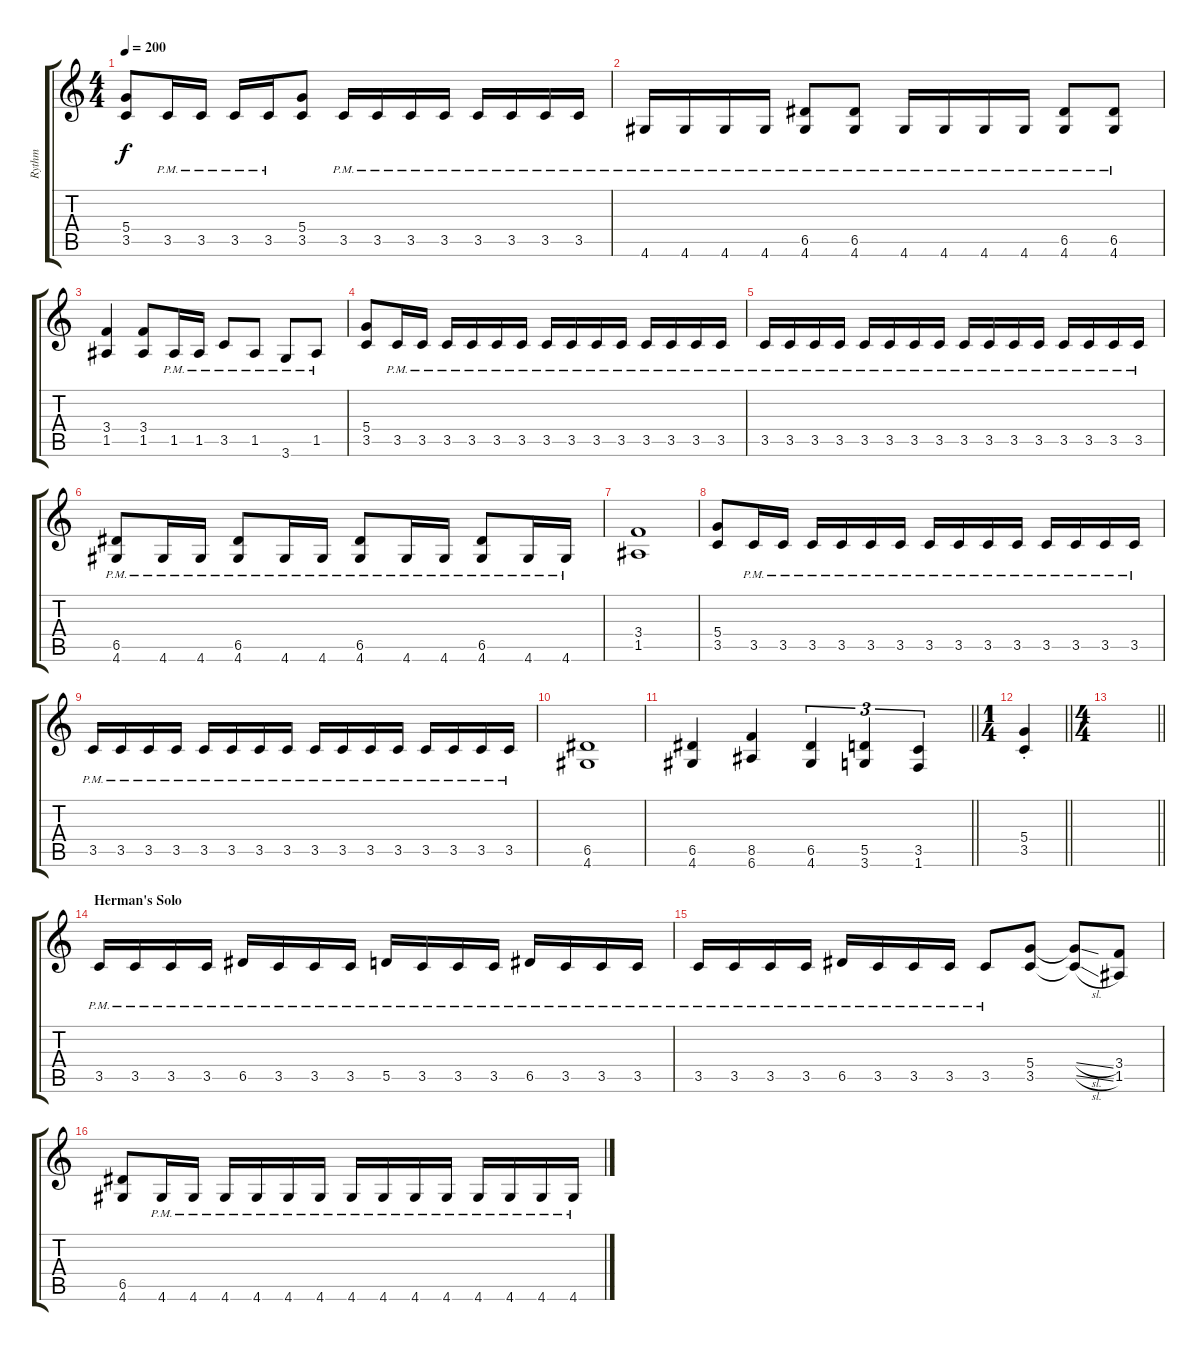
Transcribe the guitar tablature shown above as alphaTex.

\track ("Rythm" "Rythm") {instrument distortionguitar}
\staff {score tabs}
\tuning (E4 B3 G3 D3 A2 E2) {hide}
\ts (4 4)
\tempo 200
\clef g2
\ks c
(5.4 3.5).8{dy f} 3.5{pm}.16 3.5{pm}.16 3.5{pm}.16 3.5{pm}.16 (5.4 3.5).8 3.5{pm}.16 3.5{pm}.16 3.5{pm}.16 3.5{pm}.16 3.5{pm}.16 3.5{pm}.16 3.5{pm}.16 3.5{pm}.16 |
4.6{pm}.16 4.6{pm}.16 4.6{pm}.16 4.6{pm}.16 (6.5{pm} 4.6{pm}).8 (6.5{pm} 4.6{pm}).8 4.6{pm}.16 4.6{pm}.16 4.6{pm}.16 4.6{pm}.16 (6.5{pm} 4.6{pm}).8 (6.5{pm} 4.6{pm}).8 |
(3.4 1.5).4 (3.4 1.5).8 1.5{pm}.16 1.5{pm}.16 3.5{pm}.8 1.5{pm}.8 3.6{pm}.8 1.5{pm}.8 |
(5.4 3.5).8 3.5{pm}.16 3.5{pm}.16 3.5{pm}.16 3.5{pm}.16 3.5{pm}.16 3.5{pm}.16 3.5{pm}.16 3.5{pm}.16 3.5{pm}.16 3.5{pm}.16 3.5{pm}.16 3.5{pm}.16 3.5{pm}.16 3.5{pm}.16 |
3.5{pm}.16 3.5{pm}.16 3.5{pm}.16 3.5{pm}.16 3.5{pm}.16 3.5{pm}.16 3.5{pm}.16 3.5{pm}.16 3.5{pm}.16 3.5{pm}.16 3.5{pm}.16 3.5{pm}.16 3.5{pm}.16 3.5{pm}.16 3.5{pm}.16 3.5{pm}.16 |
(6.5{pm} 4.6{pm}).8 4.6{pm}.16 4.6{pm}.16 (6.5{pm} 4.6{pm}).8 4.6{pm}.16 4.6{pm}.16 (6.5{pm} 4.6{pm}).8 4.6{pm}.16 4.6{pm}.16 (6.5{pm} 4.6{pm}).8 4.6{pm}.16 4.6{pm}.16 |
(3.4 1.5).1 |
(5.4 3.5).8 3.5{pm}.16 3.5{pm}.16 3.5{pm}.16 3.5{pm}.16 3.5{pm}.16 3.5{pm}.16 3.5{pm}.16 3.5{pm}.16 3.5{pm}.16 3.5{pm}.16 3.5{pm}.16 3.5{pm}.16 3.5{pm}.16 3.5{pm}.16 |
3.5{pm}.16 3.5{pm}.16 3.5{pm}.16 3.5{pm}.16 3.5{pm}.16 3.5{pm}.16 3.5{pm}.16 3.5{pm}.16 3.5{pm}.16 3.5{pm}.16 3.5{pm}.16 3.5{pm}.16 3.5{pm}.16 3.5{pm}.16 3.5{pm}.16 3.5{pm}.16 |
(6.5 4.6).1 |
\barLineRight lightlight
(6.5 4.6).4 (8.5 6.6).4 (6.5 4.6).4{tu (3 2)} (5.5 3.6).4{tu (3 2)} (3.5 1.6).4{tu (3 2)} |
\ts (1 4)
\barLineRight lightlight
(5.4 3.5{st}).4 |
\ts (4 4)
\barLineRight lightlight
|
\section ("" "Herman's Solo")
3.5{pm}.16 3.5{pm}.16 3.5{pm}.16 3.5{pm}.16 6.5{pm}.16 3.5{pm}.16 3.5{pm}.16 3.5{pm}.16 5.5{pm}.16 3.5{pm}.16 3.5{pm}.16 3.5{pm}.16 6.5{pm}.16 3.5{pm}.16 3.5{pm}.16 3.5{pm}.16 |
3.5{pm}.16 3.5{pm}.16 3.5{pm}.16 3.5{pm}.16 6.5{pm}.16 3.5{pm}.16 3.5{pm}.16 3.5{pm}.16 3.5{pm}.8 (5.4 3.5).8 (5.4{sl t} 3.5{sl t}).8 (3.4 1.5).8 |
(6.5 4.6).8 4.6{pm}.16 4.6{pm}.16 4.6{pm}.16 4.6{pm}.16 4.6{pm}.16 4.6{pm}.16 4.6{pm}.16 4.6{pm}.16 4.6{pm}.16 4.6{pm}.16 4.6{pm}.16 4.6{pm}.16 4.6{pm}.16 4.6{pm}.16
